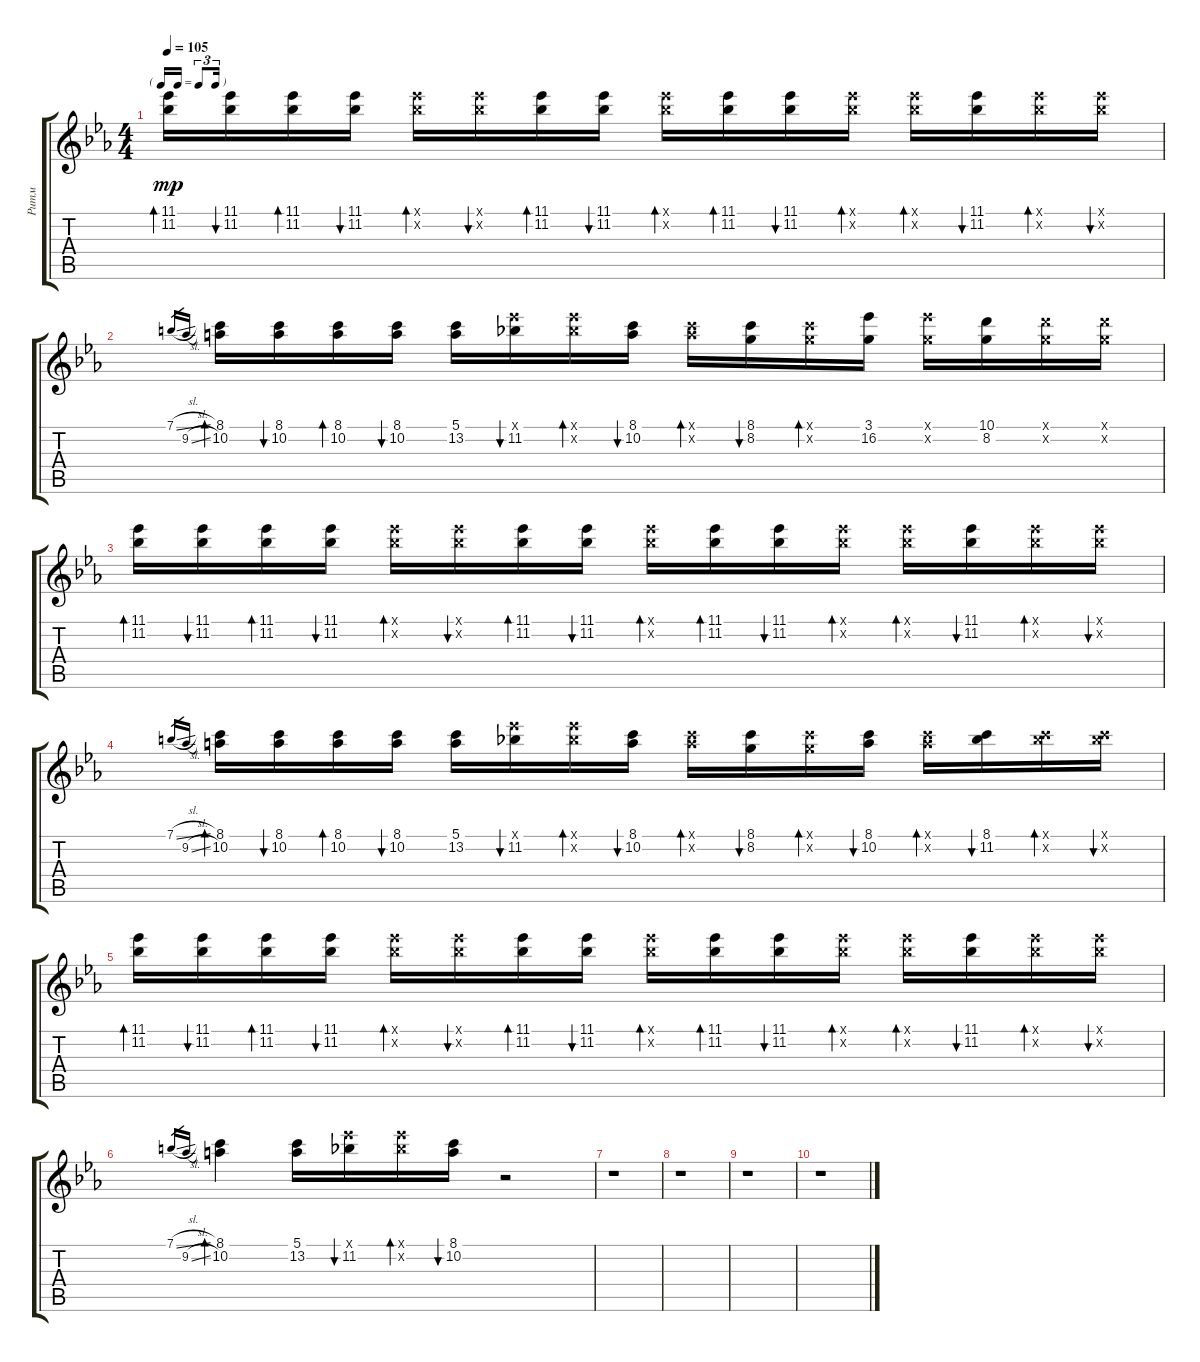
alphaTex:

\track ("Ритм" "Ритм") {instrument electricguitarjazz}
\staff {score tabs}
\tuning (E4 B3 G3 D3 A2 E2) {hide}
\ts (4 4)
\tf triplet16th
\tempo 105
\clef g2
\ks cminor
(11.1 11.2).16{bd 30 dy mp} (11.1 11.2).16{bu 30} (11.1 11.2).16{bd 30} (11.1 11.2).16{bu 30} (11.1{x} 11.2{x}).16{bd 30} (11.1{x} 11.2{x}).16{bu 30} (11.1 11.2).16{bd 30} (11.1 11.2).16{bu 30} (11.1{x} 11.2{x}).16{bd 30} (11.1 11.2).16{bd 30} (11.1 11.2).16{bu 30} (11.1{x} 11.2{x}).16{bd 30} (11.1{x} 11.2{x}).16{bd 30} (11.1 11.2).16{bu 30} (11.1{x} 11.2{x}).16{bd 30} (11.1{x} 11.2{x}).16{bu 30} |
7.1{sl}.16{gr} 9.2{sl}.16{gr} (8.1 10.2).16{bd 30} (8.1 10.2).16{bu 30} (8.1 10.2).16{bd 30} (8.1 10.2).16{bu 30} (5.1 13.2).16 (11.1{x} 11.2).16{bu 30} (11.1{x} 11.2{x}).16{bd 30} (8.1 10.2).16{bu 30} (8.1{x} 10.2{x}).16{bd 30} (8.1 8.2).16{bu 30} (8.1{x} 8.2{x}).16{bd 30} (3.1 16.2).16 (11.1{x} 8.2{x}).16 (10.1 8.2).16 (10.1{x} 8.2{x}).16 (10.1{x} 8.2{x}).16 |
(11.1 11.2).16{bd 30} (11.1 11.2).16{bu 30} (11.1 11.2).16{bd 30} (11.1 11.2).16{bu 30} (11.1{x} 11.2{x}).16{bd 30} (11.1{x} 11.2{x}).16{bu 30} (11.1 11.2).16{bd 30} (11.1 11.2).16{bu 30} (11.1{x} 11.2{x}).16{bd 30} (11.1 11.2).16{bd 30} (11.1 11.2).16{bu 30} (11.1{x} 11.2{x}).16{bd 30} (11.1{x} 11.2{x}).16{bd 30} (11.1 11.2).16{bu 30} (11.1{x} 11.2{x}).16{bd 30} (11.1{x} 11.2{x}).16{bu 30} |
7.1{sl}.16{gr} 9.2{sl}.16{gr} (8.1 10.2).16{bd 30} (8.1 10.2).16{bu 30} (8.1 10.2).16{bd 30} (8.1 10.2).16{bu 30} (5.1 13.2).16 (11.1{x} 11.2).16{bu 30} (11.1{x} 11.2{x}).16{bd 30} (8.1 10.2).16{bu 30} (8.1{x} 10.2{x}).16{bd 30} (8.1 8.2).16{bu 30} (8.1{x} 8.2{x}).16{bd 30} (8.1 10.2).16{bu 30} (8.1{x} 10.2{x}).16{bd 30} (8.1 11.2).16{bu 30} (8.1{x} 11.2{x}).16{bd 30} (8.1{x} 11.2{x}).16{bu 30} |
(11.1 11.2).16{bd 30} (11.1 11.2).16{bu 30} (11.1 11.2).16{bd 30} (11.1 11.2).16{bu 30} (11.1{x} 11.2{x}).16{bd 30} (11.1{x} 11.2{x}).16{bu 30} (11.1 11.2).16{bd 30} (11.1 11.2).16{bu 30} (11.1{x} 11.2{x}).16{bd 30} (11.1 11.2).16{bd 30} (11.1 11.2).16{bu 30} (11.1{x} 11.2{x}).16{bd 30} (11.1{x} 11.2{x}).16{bd 30} (11.1 11.2).16{bu 30} (11.1{x} 11.2{x}).16{bd 30} (11.1{x} 11.2{x}).16{bu 30} |
7.1{sl}.16{gr} 9.2{sl}.16{gr} (8.1 10.2).4{bd 30} (5.1 13.2).16 (11.1{x} 11.2).16{bu 30} (11.1{x} 11.2{x}).16{bd 30} (8.1 10.2).16{bu 30} r.2 |
r.1 |
r.1 |
r.1 |
r.1
